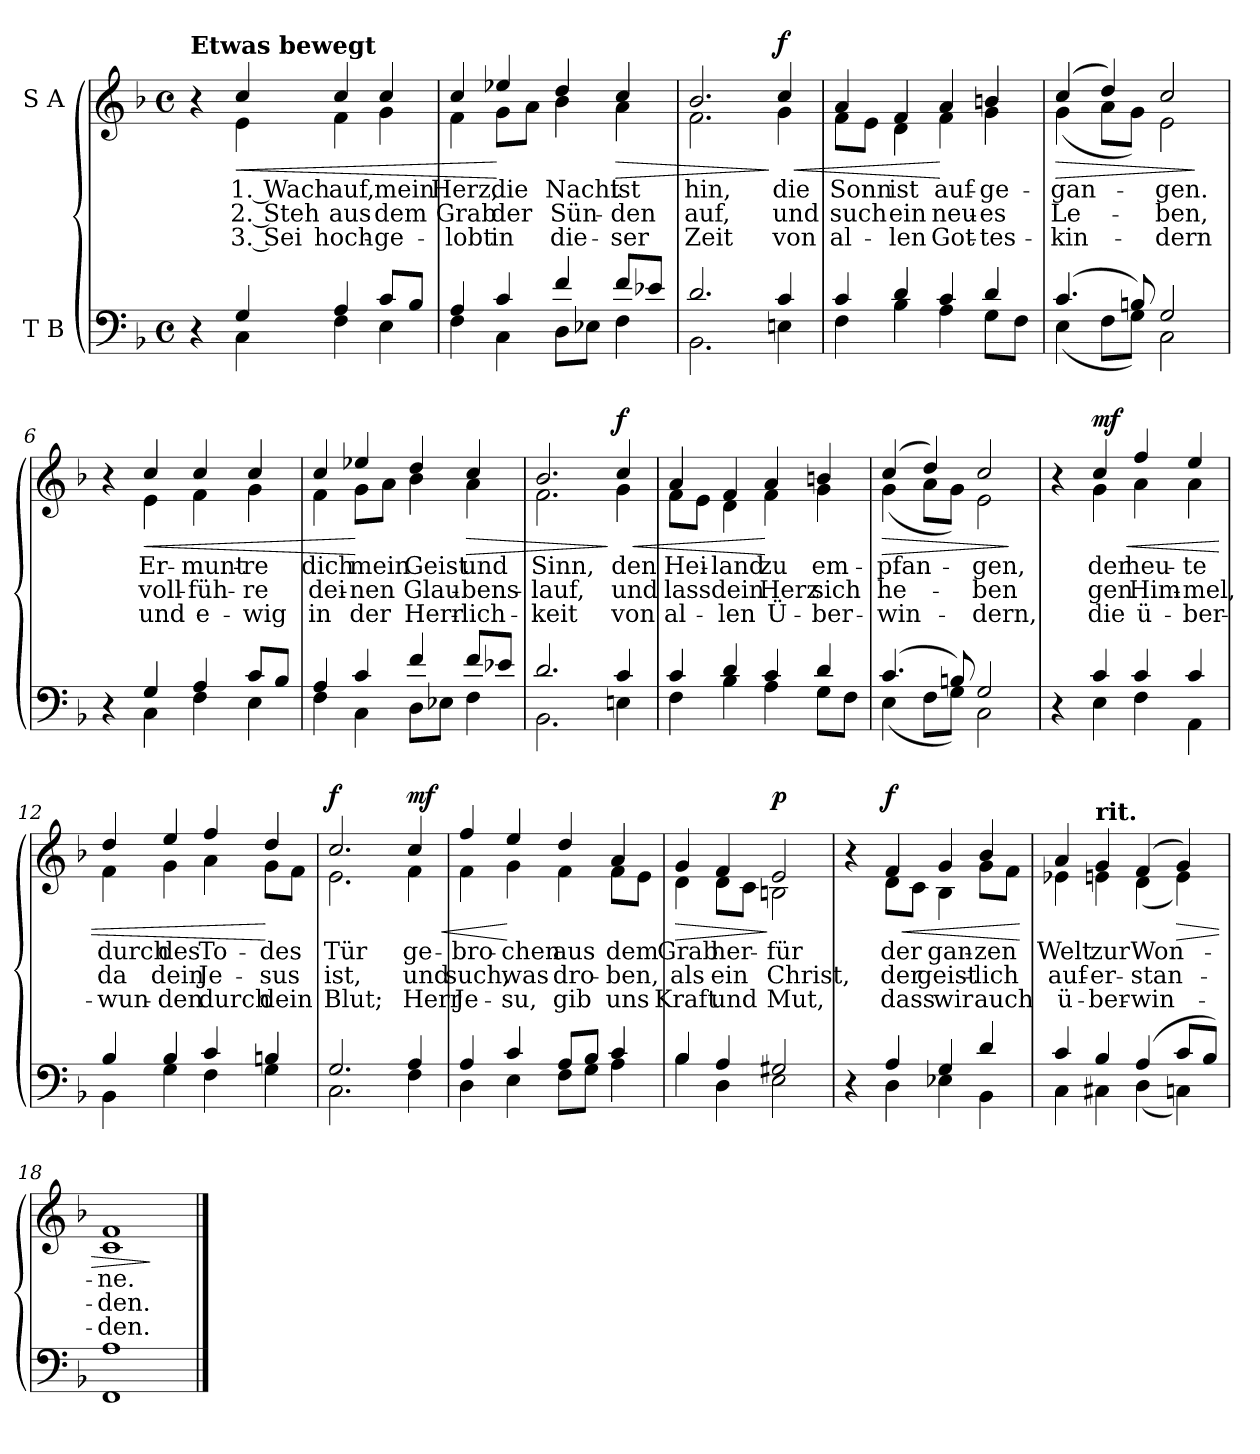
**kern	**kern	**text	**text	**text	**dynam
*part2	*part1	*part1	*part1	*part1	*part1
*staff2	*staff1	*staff1	*staff1	*staff1	*staff1
*I"T B	*I"S A	*	*	*	*
*clefF4	*clefG2	*	*	*	*
*k[b-]	*k[b-]	*	*	*	*
*M4/4	*M4/4	*	*	*	*
*met(c)	*met(c)	*	*	*	*
=1	=1	=1	=1	=1	=1
*^	*^	*	*	*	*
!	!	!LO:TX:a:B:t=Etwas bewegt	!	!	!	!	!
4r	4ryy	4r	4ryy	.	.	.	.
!	!	!	!	!	!	!	!LO:HP:b
4G/	4C\	4cc/	4e\	1. Wach	2. Steh	3. Sei	<
4A/	4F\	4cc/	4f\	auf,	aus	hoch-	.
8c/L	4E\	4cc/	4g\	mein	dem	-ge-	.
8B-/J	.	.	.	.	.	.	.
=2	=2	=2	=2	=2	=2	=2	=2
4A/	4F\	4cc/	4f\	Herz,	Grab	-lobt	.
4c/	4C\	4ee-X/	8g\L	die	der	in	[
.	.	.	8a\J	.	.	.	.
4f/	8D\L	4dd/	4b-\	Nacht	Sün-	die-	.
.	8E-X\J	.	.	.	.	.	.
!	!	!	!	!	!	!	!LO:HP:b
8f/L	4F\	4cc/	4a\	ist	-den	-ser	>
8e-X/J	.	.	.	.	.	.	.
=3	=3	=3	=3	=3	=3	=3	=3
2.d/	2.BB-\	2.b-/	2.f\	hin,	auf,	Zeit	.
!	!	!	!	!	!	!	!LO:HP:n=1:b
!	!	!	!	!	!	!	!LO:DY:n=1:b
4c/	4En\	4cc/	4g\	die	und	von	] < f
=4	=4	=4	=4	=4	=4	=4	=4
4c/	4F\	4a/	8f\L	Sonn	such	al-	.
.	.	.	8e\J	.	.	.	.
4d/	4B-\	4f/	4d\	ist	ein	-len	.
4c/	4A\	4a/	4f\	auf-	neu-	Got-	[
4d/	8G\L	4bn/	4g\	-ge-	-es	-tes-	.
.	8F\J	.	.	.	.	.	.
=5	=5	=5	=5	=5	=5	=5	=5
!	!	!	!	!	!	!	!LO:HP:b
(4.c/	(4E\	(4cc/	(4g\	-gan-	Le-	-kin-	>
.	8F\L	4dd/)	8a\L	.	.	.	.
8Bn/)	8G\J)	.	8g\J)	.	.	.	.
2G/	2C\	2cc/	2e\	-gen.	-ben,	-dern	.
*v	*v	*	*	*	*	*	*
*	*v	*v	*	*	*	*
.	.	.	.	.	]
!!LO:LB:g=z
=6	=6	=6	=6	=6	=6
*^	*^	*	*	*	*
4r	4ryy	4r	4ryy	.	.	.	.
!	!	!	!	!	!	!	!LO:HP:b
4G/	4C\	4cc/	4e\	Er-	voll-	und	<
4A/	4F\	4cc/	4f\	-munt-	-füh-	e-	.
8c/L	4E\	4cc/	4g\	-re	-re	-wig	.
8B-/J	.	.	.	.	.	.	.
=7	=7	=7	=7	=7	=7	=7	=7
4A/	4F\	4cc/	4f\	dich	dei-	in	.
4c/	4C\	4ee-X/	8g\L	mein	-nen	der	[
.	.	.	8a\J	.	.	.	.
4f/	8D\L	4dd/	4b-\	Geist	Glau-	Herr-	.
.	8E-X\J	.	.	.	.	.	.
!	!	!	!	!	!	!	!LO:HP:b
8f/L	4F\	4cc/	4a\	und	-bens-	-lich-	>
8e-X/J	.	.	.	.	.	.	.
=8	=8	=8	=8	=8	=8	=8	=8
2.d/	2.BB-\	2.b-/	2.f\	Sinn,	-lauf,	-keit	.
!	!	!	!	!	!	!	!LO:HP:n=1:b
!	!	!	!	!	!	!	!LO:DY:n=1:b
4c/	4En\	4cc/	4g\	den	und	von	] < f
=9	=9	=9	=9	=9	=9	=9	=9
4c/	4F\	4a/	8f\L	Hei-	lass	al-	.
.	.	.	8e\J	.	.	.	.
4d/	4B-\	4f/	4d\	-land	dein	-len	.
4c/	4A\	4a/	4f\	zu	Herz	Ü-	[
4d/	8G\L	4bn/	4g\	em-	sich	-ber-	.
.	8F\J	.	.	.	.	.	.
=10	=10	=10	=10	=10	=10	=10	=10
!	!	!	!	!	!	!	!LO:HP:b
(4.c/	(4E\	(4cc/	(4g\	-pfan-	he-	-win-	>
.	8F\L	4dd/)	8a\L	.	.	.	.
8Bn/)	8G\J)	.	8g\J)	.	.	.	.
2G/	2C\	2cc/	2e\	-gen,	-ben	-dern,	.
*v	*v	*	*	*	*	*	*
*	*v	*v	*	*	*	*
.	.	.	.	.	]
!!LO:LB:g=z
=11	=11	=11	=11	=11	=11
*^	*^	*	*	*	*
4r	4ryy	4r	4ryy	.	.	.	.
!	!	!	!	!	!	!	!LO:HP:b
!	!	!	!	!	!	!	!LO:DY:n=1:b
4c/	4E\	4cc/	4g\	der	gen	die	< mf
4c/	4F\	4ff/	4a\	heu-	Him-	ü-	.
4c/	4AA\	4ee/	4a\	-te	-mel,	-ber-	.
=12	=12	=12	=12	=12	=12	=12	=12
4B-/	4BB-\	4dd/	4f\	durch	da	-wun-	.
4B-/	4G\	4ee/	4g\	des	dein	-den	.
4c/	4F\	4ff/	4a\	To-	Je-	durch	.
4Bn/	4G\	4dd/	8g\L	-des	-sus	dein	[
.	.	.	8f\J	.	.	.	.
=13	=13	=13	=13	=13	=13	=13	=13
!	!	!	!	!	!	!	!LO:DY:b
2.G/	2.C\	2.cc/	2.e\	Tür	ist,	Blut;	f
!	!	!	!	!	!	!	!LO:HP:b
!	!	!	!	!	!	!	!LO:DY:n=1:b
4A/	4F\	4cc/	4f\	ge-	und	Herr	< mf
=14	=14	=14	=14	=14	=14	=14	=14
4A/	4D\	4ff/	4f\	-bro-	such,	Je-	.
4c/	4E\	4ee/	4g\	-chen	was	-su,	[
8A/L	8F\L	4dd/	4f\	aus	dro-	gib	.
8B-/J	8G\J	.	.	.	.	.	.
4c/	4A\	4a/	8f\L	dem	-ben,	uns	.
.	.	.	8e\J	.	.	.	.
!!LO:LB:g=z	!!
=15	=15	=15	=15	=15	=15	=15	=15
!	!	!	!	!	!	!	!LO:HP:b
4B-/	4B-\	4g/	4d\	Grab	als	Kraft	>
4A/	4D\	4f/	8d\L	her-	ein	und	.
.	.	.	8c\J	.	.	.	.
!	!	!	!	!	!	!	!LO:DY:n=1:b
2G#X/	2E\	2e/	2Bn\	-für	Christ,	Mut,	] p
=16	=16	=16	=16	=16	=16	=16	=16
4r	4ryy	4r	4ryy	.	.	.	.
!	!	!	!	!	!	!	!LO:HP:b
!	!	!	!	!	!	!	!LO:DY:n=1:b
4A/	4D\	4f/	8d\L	der	der	dass	< f
.	.	.	8c\J	.	.	.	.
4G/	4E-X\	4g/	4B-\	gan-	geist-	wir	.
4d/	4BB-\	4b-/	8g\L	-zen	-lich	auch	.
.	.	.	8f\J	.	.	.	.
*v	*v	*	*	*	*	*	*
*	*v	*v	*	*	*	*
.	.	.	.	.	[
=17	=17	=17	=17	=17	=17
*^	*^	*	*	*	*
4c/	4C\	4a/	4e-X\	Welt	auf-	ü-	.
!	!	!LO:TX:a:B:t=rit.	!	!	!	!	!
4B-/	4C#X\	4g/	4en\	zur	-er-	-ber-	.
(4A/	(4D\	(4f/	(4d\	Won-	-stan-	-win-	.
!	!	!	!	!	!	!	!LO:HP:b
8c/L	4Cn\)	4g/)	4e\)	.	.	.	>
8B-/J)	.	.	.	.	.	.	.
=18	=18	=18	=18	=18	=18	=18	=18
1A	1FF	1f	1c	-ne.	-den.	-den.	.
*v	*v	*	*	*	*	*	*
*	*v	*v	*	*	*	*
.	.	.	.	.	]
==	==	==	==	==	==
*-	*-	*-	*-	*-	*-
